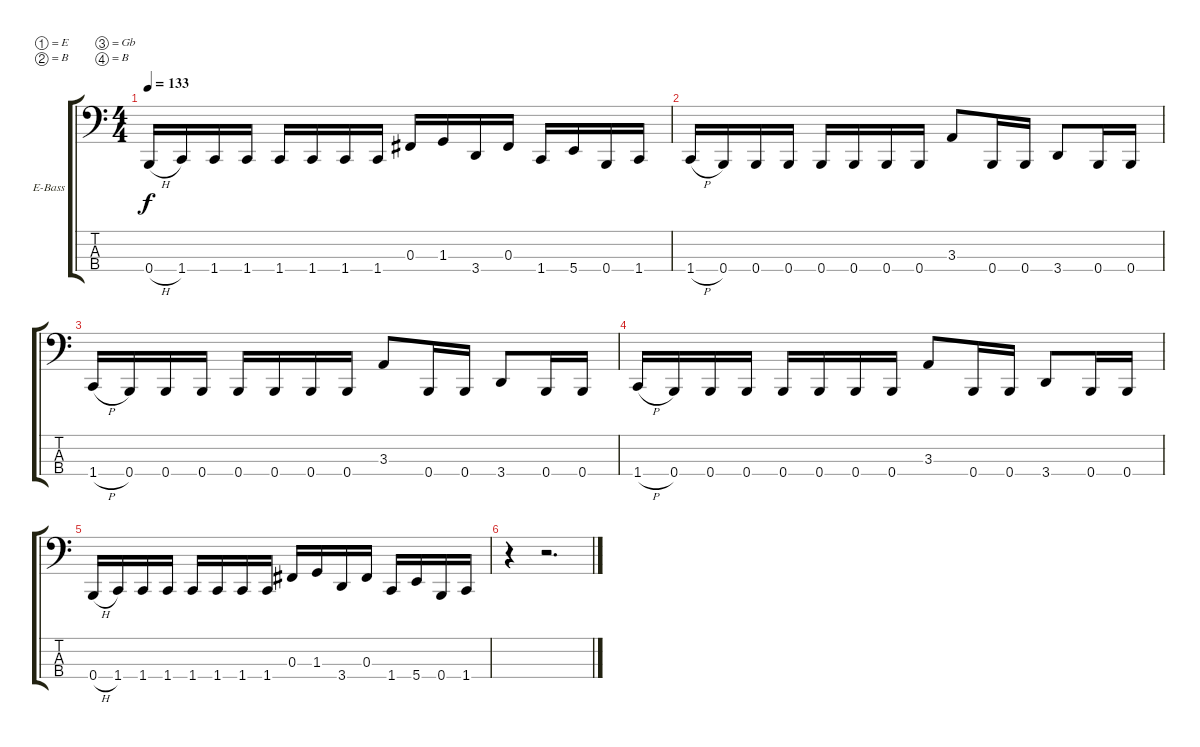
\bracketExtendMode groupsimilarinstruments
\firstSystemTrackNameOrientation horizontal
\otherSystemsTrackNameOrientation horizontal
\track ("Electric Bass" "E-Bass") {instrument electricbassfinger}
\staff {score tabs}
\tuning (E2 B1 Gb1 B0)
\ts (4 4)
\tempo 133
\clef f4
\ks c
0.4{h}.16{dy f} 1.4.16 1.4.16 1.4.16 1.4.16 1.4.16 1.4.16 1.4.16 0.3.16 1.3.16 3.4.16 0.3.16 1.4.16 5.4.16 0.4.16 1.4.16 |
1.4{h}.16 0.4.16 0.4.16 0.4.16 0.4.16 0.4.16 0.4.16 0.4.16 3.3.8 0.4.16 0.4.16 3.4.8 0.4.16 0.4.16 |
1.4{h}.16 0.4.16 0.4.16 0.4.16 0.4.16 0.4.16 0.4.16 0.4.16 3.3.8 0.4.16 0.4.16 3.4.8 0.4.16 0.4.16 |
1.4{h}.16 0.4.16 0.4.16 0.4.16 0.4.16 0.4.16 0.4.16 0.4.16 3.3.8 0.4.16 0.4.16 3.4.8 0.4.16 0.4.16 |
0.4{h}.16 1.4.16 1.4.16 1.4.16 1.4.16 1.4.16 1.4.16 1.4.16 0.3.16 1.3.16 3.4.16 0.3.16 1.4.16 5.4.16 0.4.16 1.4.16 |
r.4 r.2{d}
